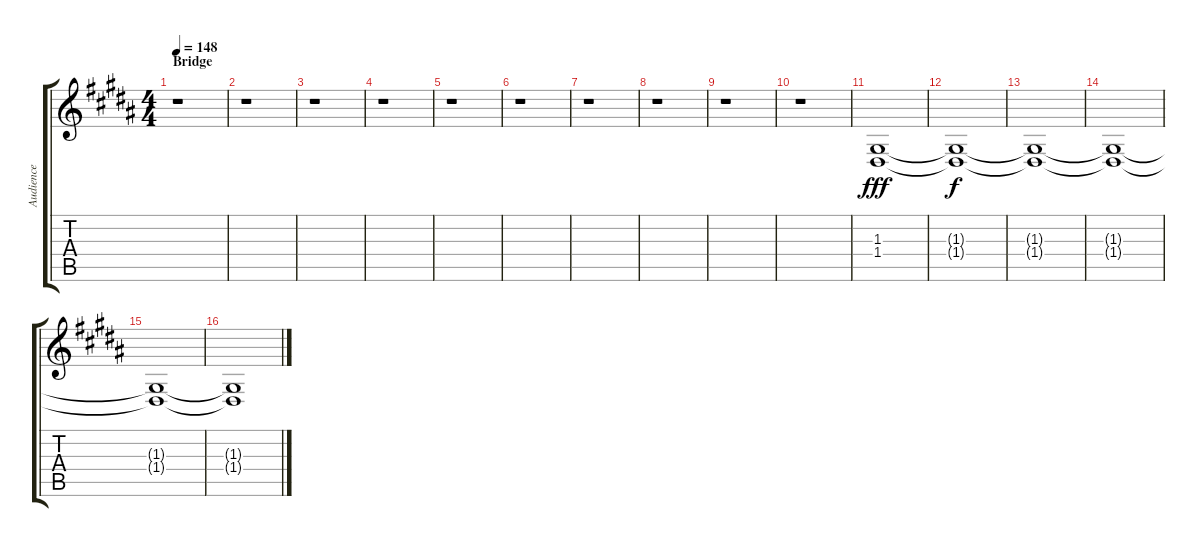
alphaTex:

\track ("Audience" "Audience") {instrument applause}
\staff {score tabs}
\tuning (E4 B3 G3 D3 A2 E2) {hide}
\ts (4 4)
\section ("" "Bridge")
\tempo 148
\clef g2
\ks b
r.1{dy f} |
r.1 |
r.1 |
r.1 |
r.1 |
r.1 |
r.1 |
r.1 |
r.1 |
r.1 |
(1.3 1.4).1{dy fff} |
(1.3{t} 1.4{t}).1{dy f} |
(1.3{t} 1.4{t}).1 |
(1.3{t} 1.4{t}).1 |
(1.3{t} 1.4{t}).1 |
(1.3{t} 1.4{t}).1
